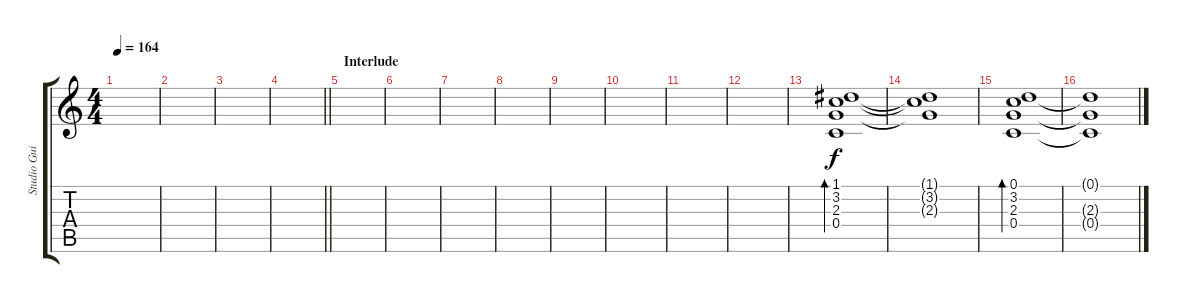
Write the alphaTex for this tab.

\track ("Studio Guitar (Andi)" "Studio Gui") {instrument distortionguitar}
\staff {score tabs}
\tuning (D4 A3 F3 C3 G2 C2) {hide}
\ts (4 4)
\tempo 164
\clef g2
\ks c
|
|
|
\barLineRight lightlight
|
\section ("" "Interlude")
|
|
|
|
|
|
|
|
(1.1 3.2 2.3 0.4).1{bd 240 volume 10 instrument electricguitarclean} |
(1.1{t} 3.2{t} 2.3{t}).1 |
(0.1 3.2 2.3 0.4).1{bd 240} |
(0.1{t} 2.3{t} 0.4{t}).1
